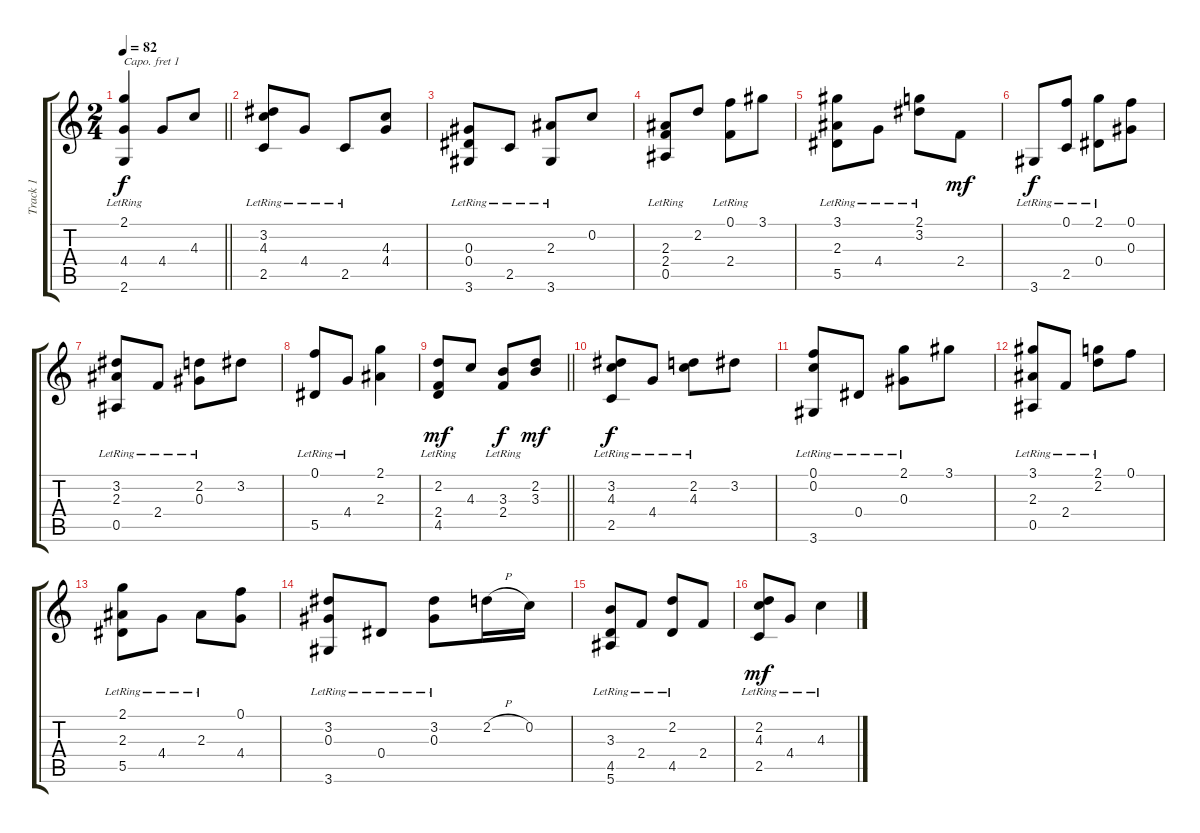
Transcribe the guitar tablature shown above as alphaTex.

\track ("Track 1" "Track 1") {instrument acousticguitarsteel}
\staff {score tabs}
\capo 1
\tuning (E4 B3 G3 D3 A2 E2) {hide}
\ts (2 4)
\tempo 82
\clef g2
\barLineRight lightlight
\ks c
(2.1{lr} 4.4 2.6{lr}).4{dy f} 4.4.8 4.3.8 |
(3.2{lr} 4.3{lr} 2.5{lr}).8 4.4{lr}.8 2.5{lr}.8 (4.3 4.4).8 |
(0.3{lr} 0.4{lr} 3.6{lr}).8 2.5{lr}.8 (2.3 3.6{lr}).8 0.2.8 |
(2.3 2.4{lr} 0.5{lr}).8 2.2.8 (0.1 2.4{lr}).8 3.1.8 |
(3.1{lr} 2.3{lr} 5.5{lr}).8 4.4{lr}.8 (2.1{lr} 3.2).8 2.4.8{dy mf} |
3.6{lr}.8{dy f} (0.1 2.5{lr}).8 (2.1 0.4{lr}).8 (0.1 0.3).8 |
(3.2{lr} 2.3{lr} 0.5{lr}).8 2.4{lr}.8 (2.2 0.3{lr}).8 3.2.8 |
(0.1{lr} 5.5{lr}).8 4.4{lr}.8 (2.1 2.3).4 |
\barLineRight lightlight
(2.2 2.4{lr} 4.5{lr}).8{dy mf} 4.3.8 (3.3{lr} 2.4{lr}).8{dy f} (2.2 3.3).8{dy mf} |
(3.2{lr} 4.3{lr} 2.5{lr}).8{dy f} 4.4{lr}.8 (2.2{lr} 4.3{lr}).8 3.2.8 |
(0.1{lr} 0.2{lr} 3.6{lr}).8 0.4{lr}.8 (2.1{lr} 0.3{lr}).8 3.1.8 |
(3.1{lr} 2.3{lr} 0.5{lr}).8 2.4{lr}.8 (2.1{lr} 2.2{lr}).8 0.1.8 |
(2.1{lr} 2.3{lr} 5.5{lr}).8 4.4{lr}.8 2.3{lr}.8 (0.1 4.4).8 |
(3.2{lr} 0.3{lr} 3.6{lr}).8 0.4{lr}.8 (3.2{lr} 0.3{lr}).8 2.2{h}.16 0.2.16 |
(3.3{lr} 4.5{lr} 5.6{lr}).8 2.4{lr}.8 (2.2{lr} 4.5{lr}).8 2.4.8 |
(2.2{lr} 4.3{lr} 2.5{lr}).8{dy mf} 4.4{lr}.8 4.3{lr}.4
